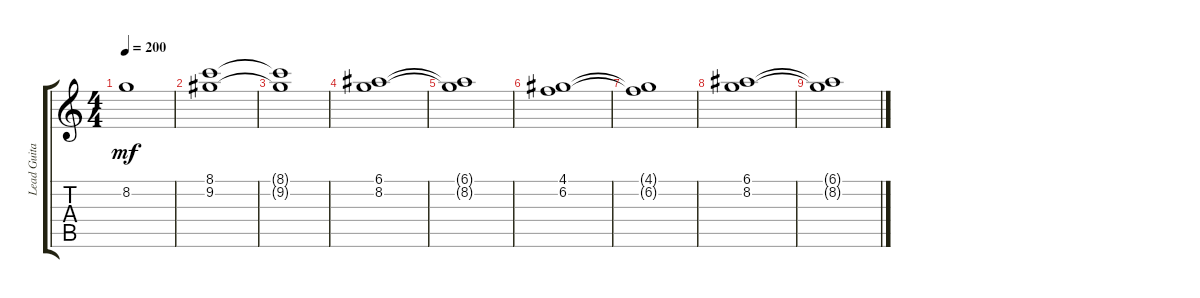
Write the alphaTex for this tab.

\track ("Lead Guitar" "Lead Guita") {instrument overdrivenguitar}
\staff {score tabs}
\tuning (E4 B3 G3 D3 A2 E2) {hide}
\ts (4 4)
\tempo 200
\clef g2
\ks c
8.2{t}.1{dy mf} |
(8.1 9.2).1 |
(8.1{t} 9.2{t}).1 |
(6.1 8.2).1 |
(6.1{t} 8.2{t}).1 |
(4.1 6.2).1 |
(4.1{t} 6.2{t}).1 |
(6.1 8.2).1 |
(6.1{t} 8.2{t}).1
